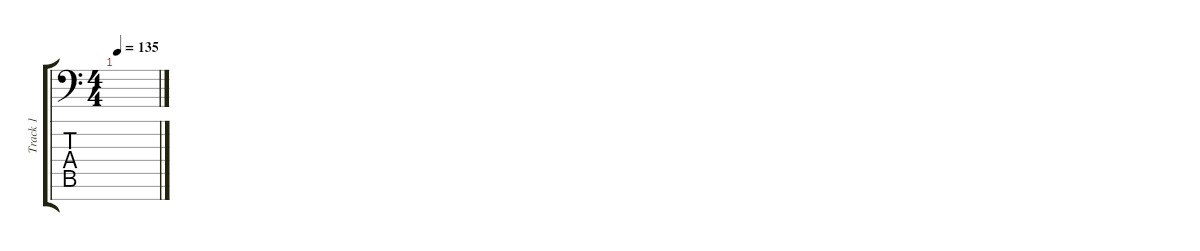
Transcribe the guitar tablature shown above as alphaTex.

\track ("Track 1" "Track 1") {instrument overdrivenguitar}
\staff {score tabs}
\tuning (E4 B3 G3 D3 A2 E2 C-1) {hide}
\ts (4 4)
\tempo 135
\clef f4
\ks c
